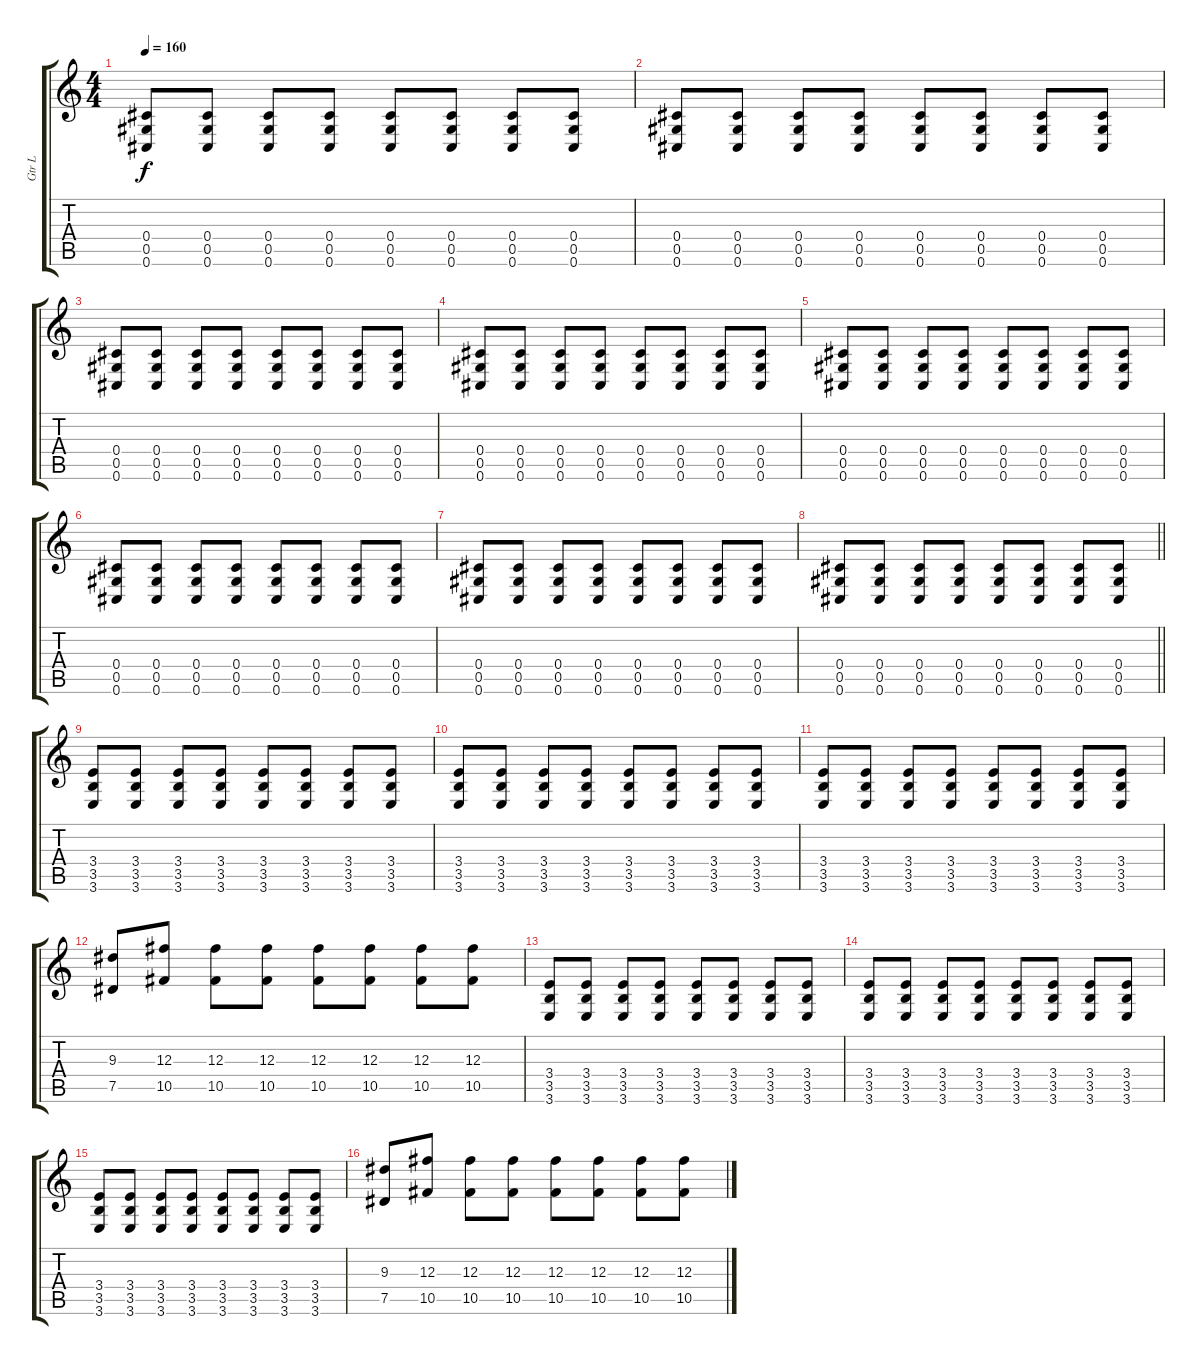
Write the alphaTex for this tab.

\track ("Gtr L" "Gtr L") {instrument distortionguitar}
\staff {score tabs}
\tuning (Eb4 Bb3 Gb3 Db3 Ab2 Db2) {hide}
\ts (4 4)
\tempo 160
\clef g2
\ks c
(0.4 0.5 0.6).8{dy f} (0.4 0.5 0.6).8 (0.4 0.5 0.6).8 (0.4 0.5 0.6).8 (0.4 0.5 0.6).8 (0.4 0.5 0.6).8 (0.4 0.5 0.6).8 (0.4 0.5 0.6).8 |
(0.4 0.5 0.6).8 (0.4 0.5 0.6).8 (0.4 0.5 0.6).8 (0.4 0.5 0.6).8 (0.4 0.5 0.6).8 (0.4 0.5 0.6).8 (0.4 0.5 0.6).8 (0.4 0.5 0.6).8 |
(0.4 0.5 0.6).8 (0.4 0.5 0.6).8 (0.4 0.5 0.6).8 (0.4 0.5 0.6).8 (0.4 0.5 0.6).8 (0.4 0.5 0.6).8 (0.4 0.5 0.6).8 (0.4 0.5 0.6).8 |
(0.4 0.5 0.6).8 (0.4 0.5 0.6).8 (0.4 0.5 0.6).8 (0.4 0.5 0.6).8 (0.4 0.5 0.6).8 (0.4 0.5 0.6).8 (0.4 0.5 0.6).8 (0.4 0.5 0.6).8 |
(0.4 0.5 0.6).8 (0.4 0.5 0.6).8 (0.4 0.5 0.6).8 (0.4 0.5 0.6).8 (0.4 0.5 0.6).8 (0.4 0.5 0.6).8 (0.4 0.5 0.6).8 (0.4 0.5 0.6).8 |
(0.4 0.5 0.6).8 (0.4 0.5 0.6).8 (0.4 0.5 0.6).8 (0.4 0.5 0.6).8 (0.4 0.5 0.6).8 (0.4 0.5 0.6).8 (0.4 0.5 0.6).8 (0.4 0.5 0.6).8 |
(0.4 0.5 0.6).8 (0.4 0.5 0.6).8 (0.4 0.5 0.6).8 (0.4 0.5 0.6).8 (0.4 0.5 0.6).8 (0.4 0.5 0.6).8 (0.4 0.5 0.6).8 (0.4 0.5 0.6).8 |
\barLineRight lightlight
(0.4 0.5 0.6).8 (0.4 0.5 0.6).8 (0.4 0.5 0.6).8 (0.4 0.5 0.6).8 (0.4 0.5 0.6).8 (0.4 0.5 0.6).8 (0.4 0.5 0.6).8 (0.4 0.5 0.6).8 |
(3.4 3.5 3.6).8 (3.4 3.5 3.6).8 (3.4 3.5 3.6).8 (3.4 3.5 3.6).8 (3.4 3.5 3.6).8 (3.4 3.5 3.6).8 (3.4 3.5 3.6).8 (3.4 3.5 3.6).8 |
(3.4 3.5 3.6).8 (3.4 3.5 3.6).8 (3.4 3.5 3.6).8 (3.4 3.5 3.6).8 (3.4 3.5 3.6).8 (3.4 3.5 3.6).8 (3.4 3.5 3.6).8 (3.4 3.5 3.6).8 |
(3.4 3.5 3.6).8 (3.4 3.5 3.6).8 (3.4 3.5 3.6).8 (3.4 3.5 3.6).8 (3.4 3.5 3.6).8 (3.4 3.5 3.6).8 (3.4 3.5 3.6).8 (3.4 3.5 3.6).8 |
(9.3 7.5).8 (12.3 10.5).8 (12.3 10.5).8 (12.3 10.5).8 (12.3 10.5).8 (12.3 10.5).8 (12.3 10.5).8 (12.3 10.5).8 |
(3.4 3.5 3.6).8 (3.4 3.5 3.6).8 (3.4 3.5 3.6).8 (3.4 3.5 3.6).8 (3.4 3.5 3.6).8 (3.4 3.5 3.6).8 (3.4 3.5 3.6).8 (3.4 3.5 3.6).8 |
(3.4 3.5 3.6).8 (3.4 3.5 3.6).8 (3.4 3.5 3.6).8 (3.4 3.5 3.6).8 (3.4 3.5 3.6).8 (3.4 3.5 3.6).8 (3.4 3.5 3.6).8 (3.4 3.5 3.6).8 |
(3.4 3.5 3.6).8 (3.4 3.5 3.6).8 (3.4 3.5 3.6).8 (3.4 3.5 3.6).8 (3.4 3.5 3.6).8 (3.4 3.5 3.6).8 (3.4 3.5 3.6).8 (3.4 3.5 3.6).8 |
(9.3 7.5).8 (12.3 10.5).8 (12.3 10.5).8 (12.3 10.5).8 (12.3 10.5).8 (12.3 10.5).8 (12.3 10.5).8 (12.3 10.5).8
